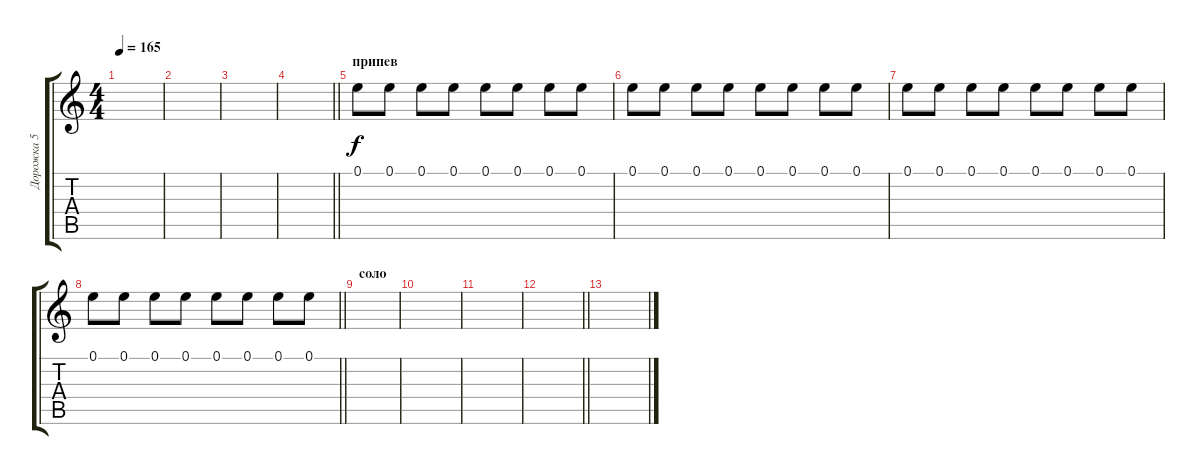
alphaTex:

\track ("Дорожка 5" "Дорожка 5") {instrument overdrivenguitar}
\staff {score tabs}
\tuning (E4 B3 G3 D3 A2 E2) {hide}
\ts (4 4)
\tempo 165
\clef g2
\ks c
|
|
|
\barLineRight lightlight
|
\section ("" "припев")
0.1.8{volume 9 balance 8} 0.1.8 0.1.8 0.1.8 0.1.8 0.1.8 0.1.8 0.1.8 |
0.1.8 0.1.8 0.1.8 0.1.8 0.1.8 0.1.8 0.1.8 0.1.8 |
0.1.8 0.1.8 0.1.8 0.1.8 0.1.8 0.1.8 0.1.8 0.1.8 |
\barLineRight lightlight
0.1.8 0.1.8 0.1.8 0.1.8 0.1.8 0.1.8 0.1.8 0.1.8 |
\section ("" "соло")
|
|
|
\barLineRight lightlight
|
\section ("" "")
